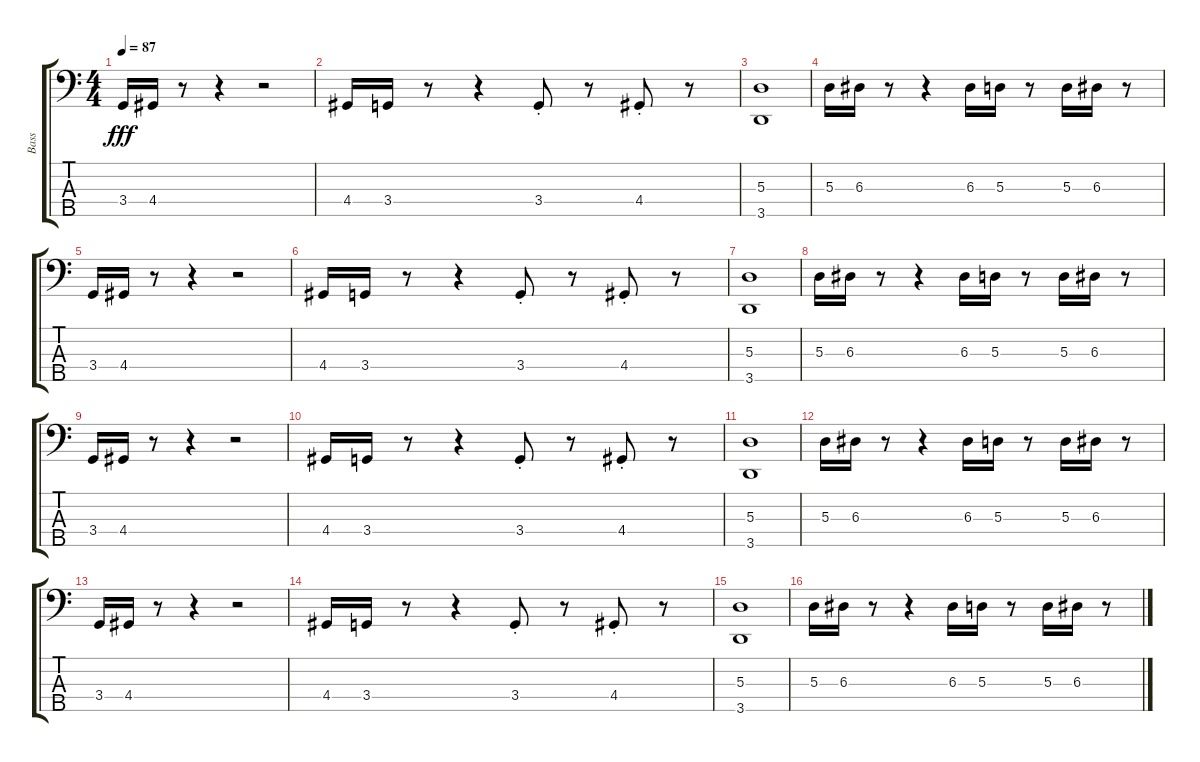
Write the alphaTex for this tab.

\track ("Bass" "Bass") {instrument electricbassfinger}
\staff {score tabs}
\tuning (G2 D2 A1 E1 B0) {hide}
\ts (4 4)
\tempo 87
\clef f4
\ks c
3.4.16{dy fff} 4.4.16 r.8 r.4 r.2 |
4.4.16 3.4.16 r.8 r.4 3.4{st}.8 r.8 4.4{st}.8 r.8 |
(5.3 3.5).1 |
5.3.16 6.3.16 r.8 r.4 6.3.16 5.3.16 r.8 5.3.16 6.3.16 r.8 |
3.4.16 4.4.16 r.8 r.4 r.2 |
4.4.16 3.4.16 r.8 r.4 3.4{st}.8 r.8 4.4{st}.8 r.8 |
(5.3 3.5).1 |
5.3.16 6.3.16 r.8 r.4 6.3.16 5.3.16 r.8 5.3.16 6.3.16 r.8 |
3.4.16 4.4.16 r.8 r.4 r.2 |
4.4.16 3.4.16 r.8 r.4 3.4{st}.8 r.8 4.4{st}.8 r.8 |
(5.3 3.5).1 |
5.3.16 6.3.16 r.8 r.4 6.3.16 5.3.16 r.8 5.3.16 6.3.16 r.8 |
3.4.16 4.4.16 r.8 r.4 r.2 |
4.4.16 3.4.16 r.8 r.4 3.4{st}.8 r.8 4.4{st}.8 r.8 |
(5.3 3.5).1 |
5.3.16 6.3.16 r.8 r.4 6.3.16 5.3.16 r.8 5.3.16 6.3.16 r.8
